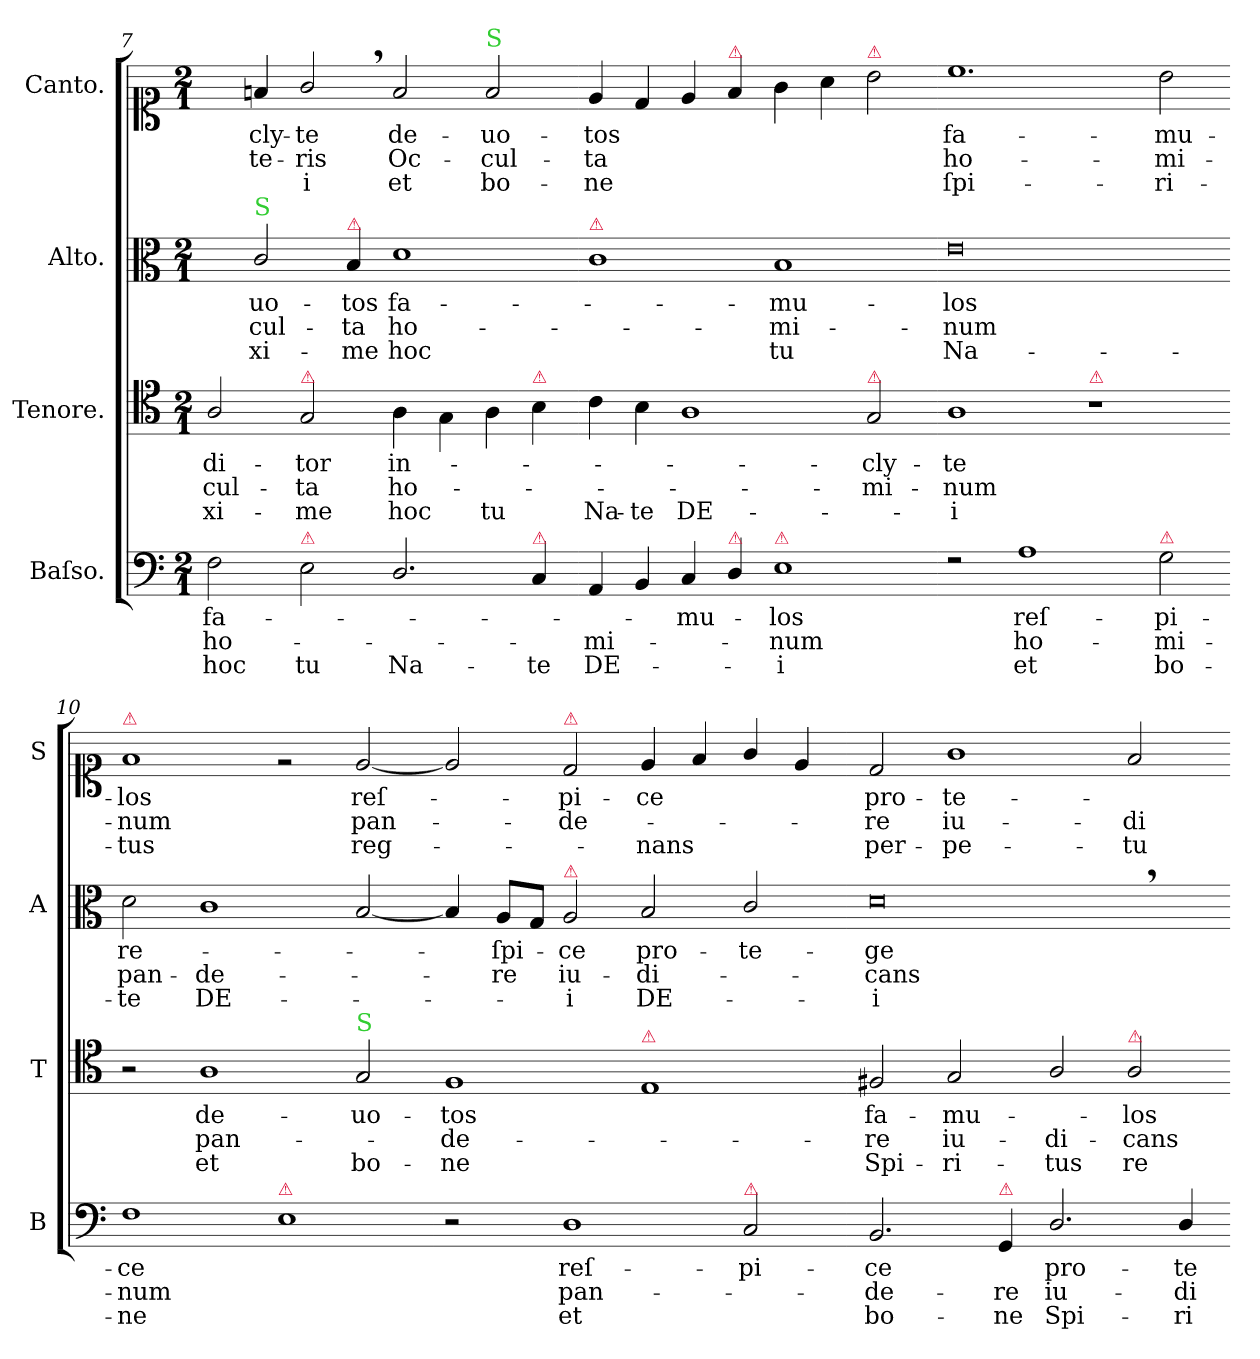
**kern	**text	**text	**text	**kern	**text	**text	**text	**kern	**text	**text	**text	**kern	**text	**text	**text
*part4	*part4	*part4	*part4	*part3	*part3	*part3	*part3	*part2	*part2	*part2	*part2	*part1	*part1	*part1	*part1
*staff4	*staff4	*staff4	*staff4	*staff3	*staff3	*staff3	*staff3	*staff2	*staff2	*staff2	*staff2	*staff1	*staff1	*staff1	*staff1
*I"Baſso.	*	*	*	*I"Tenore.	*	*	*	*I"Alto.	*	*	*	*I"Canto.	*	*	*
*I'B	*	*	*	*I'T	*	*	*	*I'A	*	*	*	*I'S	*	*	*
*clefF4	*	*	*	*clefC4	*	*	*	*clefC3	*	*	*	*clefC1	*	*	*
*k[]	*	*	*	*k[]	*	*	*	*k[]	*	*	*	*k[]	*	*	*
*M2/1	*	*	*	*M2/1	*	*	*	*M2/1	*	*	*	*M2/1	*	*	*
=7	=7	=7	=7	=7	=7	=7	=7	=7	=7	=7	=7	=7	=7	=7	=7
2F\	fa-	ho-	hoc	2A/	-di-	-cul-	-xi-	4ryy	.	.	.	4ryy	.	.	.
!	!	!	!	!	!	!	!	!LO:TX:a:color=limegreen:t=S	!	!	!	!	!	!	!
!	!	!	!	!	!	!	!	!	!	!	!	!	!LO:LY:i	!	!
.	.	.	.	.	.	.	.	2c/	-uo-	-cul-	-xi-	4fn/	-cly-	-te-	.
!	!	!	!	!LO:TX:a:color=crimson:t=⚠	!	!	!	!	!	!	!	!	!	!	!
!LO:TX:a:color=crimson:t=⚠	!	!	!	!	!	!	!	!	!	!	!	!	!	!	!
!	!	!	!	!	!	!	!	!	!	!	!	!	!LO:LY:i	!	!
2E\	.	.	tu	2G/	-tor	-ta	-me	.	.	.	.	2g,</	-te	-ris	-i
!	!	!	!	!	!	!	!	!LO:TX:a:color=crimson:t=⚠	!	!	!	!	!	!	!
.	.	.	.	.	.	.	.	4B/	-tos	-ta	-me	.	.	.	.
2.D/	.	.	Na-	4A\	in-	ho-	hoc	1d	fa-	ho-	hoc	2f/	de-	Oc-	et
.	.	.	.	4G\	.	.	.	.	.	.	.	.	.	.	.
!	!	!	!	!	!	!	!	!	!	!	!	!LO:TX:a:color=limegreen:t=S	!	!	!
.	.	.	.	4A\	.	.	tu	.	.	.	.	2f/	-uo-	-cul-	bo-
!	!	!	!	!LO:TX:a:color=crimson:t=⚠	!	!	!	!	!	!	!	!	!	!	!
!LO:TX:a:color=crimson:t=⚠	!	!	!	!	!	!	!	!	!	!	!	!	!	!	!
4C/	.	.	-te	4B\	.	.	.	.	.	.	.	.	.	.	.
=8-	=8-	=8-	=8-	=8-	=8-	=8-	=8-	=8-	=8-	=8-	=8-	=8-	=8-	=8-	=8-
!	!	!	!	!	!	!	!	!LO:TX:a:color=crimson:t=⚠	!	!	!	!	!	!	!
4AA/	.	-mi-	DE-	4c\	.	.	Na-	1c	.	.	.	4e/	-tos	-ta	-ne
4BB/	.	.	.	4B\	.	.	-te	.	.	.	.	4d/	.	.	.
4C/	-mu-	.	.	1A	.	.	DE-	.	.	.	.	4e/	.	.	.
!	!	!	!	!	!	!	!	!	!	!	!	!LO:TX:a:color=crimson:t=⚠	!	!	!
!LO:TX:a:color=crimson:t=⚠	!	!	!	!	!	!	!	!	!	!	!	!	!	!	!
4D/	.	.	.	.	.	.	.	.	.	.	.	4f/	.	.	.
!LO:TX:a:color=crimson:t=⚠	!	!	!	!	!	!	!	!	!	!	!	!	!	!	!
1E	-los	-num	-i	.	.	.	.	1B	-mu-	-mi-	tu	4g\	.	.	.
.	.	.	.	.	.	.	.	.	.	.	.	4a\	.	.	.
!	!	!	!	!	!	!	!	!	!	!	!	!LO:TX:a:color=crimson:t=⚠	!	!	!
!	!	!	!	!LO:TX:a:color=crimson:t=⚠	!	!	!	!	!	!	!	!	!	!	!
.	.	.	.	2G/	-cly-	-mi-	.	.	.	.	.	2b\	.	.	.
=9-	=9-	=9-	=9-	=9-	=9-	=9-	=9-	=9-	=9-	=9-	=9-	=9-	=9-	=9-	=9-
2rF	.	.	.	1A	-te	-num	-i	0e	-los	-num	Na-	1.cc	fa-	ho-	ſpi-
1A	reſ-	ho-	et	.	.	.	.	.	.	.	.	.	.	.	.
!	!	!	!	!LO:TX:a:color=crimson:t=⚠	!	!	!	!	!	!	!	!	!	!	!
.	.	.	.	1r	.	.	.	.	.	.	.	.	.	.	.
!LO:TX:a:color=crimson:t=⚠	!	!	!	!	!	!	!	!	!	!	!	!	!	!	!
2G\	-pi-	-mi-	bo-	.	.	.	.	.	.	.	.	2b\	-mu-	-mi-	-ri-
=10-	=10-	=10-	=10-	=10-	=10-	=10-	=10-	=10-	=10-	=10-	=10-	=10-	=10-	=10-	=10-
!	!	!	!	!	!	!	!	!	!	!	!	!LO:TX:a:color=crimson:t=⚠	!	!	!
1F	ce	num	-ne	2r	.	.	.	2d\	re-	pan-	-te	1f	-los	-num	-tus
.	.	.	.	1A	de-	pan-	et	1c	.	-de-	DE-	.	.	.	.
!LO:TX:a:color=crimson:t=⚠	!	!	!	!	!	!	!	!	!	!	!	!	!	!	!
1E	.	.	.	.	.	.	.	.	.	.	.	2re	.	.	.
!	!	!	!	!LO:TX:a:color=limegreen:t=S	!	!	!	!	!	!	!	!	!	!	!
.	.	.	.	2G/	-uo-	.	bo-	[2B/	.	.	.	[2e/	reſ-	pan-	reg-
=11-	=11-	=11-	=11-	=11-	=11-	=11-	=11-	=11-	=11-	=11-	=11-	=11-	=11-	=11-	=11-
2r	.	.	.	1F	-tos	-de-	-ne	4B/]	.	.	.	2e/]	.	.	.
.	.	.	.	.	.	.	.	8A/L	-ſpi-	-re	.	.	.	.	.
.	.	.	.	.	.	.	.	8G/J	.	.	.	.	.	.	.
!	!	!	!	!	!	!	!	!	!	!	!	!LO:TX:a:color=crimson:t=⚠	!	!	!
!	!	!	!	!	!	!	!	!LO:TX:a:color=crimson:t=⚠	!	!	!	!	!	!	!
1D	reſ-	pan-	et	.	.	.	.	2A/	-ce	iu-	-i	2d/	-pi-	-de-	.
!	!	!	!	!LO:TX:a:color=crimson:t=⚠	!	!	!	!	!	!	!	!	!	!	!
.	.	.	.	1E	.	.	.	2B/	pro-	-di-	DE-	4e/	-ce	.	-nans
.	.	.	.	.	.	.	.	.	.	.	.	4f/	.	.	.
!LO:TX:a:color=crimson:t=⚠	!	!	!	!	!	!	!	!	!	!	!	!	!	!	!
2C/	-pi-	.	.	.	.	.	.	2c/	-te-	.	.	4g/	.	.	.
.	.	.	.	.	.	.	.	.	.	.	.	4e/	.	.	.
=12-	=12-	=12-	=12-	=12-	=12-	=12-	=12-	=12-	=12-	=12-	=12-	=12-	=12-	=12-	=12-
2.BB/	ce	-de-	bo-	2F#X/	fa-	-re	Spi-	0d,<	-ge	cans	i	2d/	pro-	-re	per-
.	.	.	.	2G/	-mu-	iu-	-ri-	.	.	.	.	1g	-te-	iu-	-pe-
!LO:TX:a:color=crimson:t=⚠	!	!	!	!	!	!	!	!	!	!	!	!	!	!	!
4GG/	.	-re	-ne	.	.	.	.	.	.	.	.	.	.	.	.
2.D/	pro-	iu-	Spi-	2A/	.	-di-	-tus	.	.	.	.	.	.	.	.
!	!	!	!	!LO:TX:a:color=crimson:t=⚠	!	!	!	!	!	!	!	!	!	!	!
.	.	.	.	2A/	-los	-cans	re-	.	.	.	.	2f/	.	-di-	-tu-
4D/	-te-	-di-	-ri-	.	.	.	.	.	.	.	.	.	.	.	.
=-	=-	=-	=-	=-	=-	=-	=-	=-	=-	=-	=-	=-	=-	=-	=-
*-	*-	*-	*-	*-	*-	*-	*-	*-	*-	*-	*-	*-	*-	*-	*-
